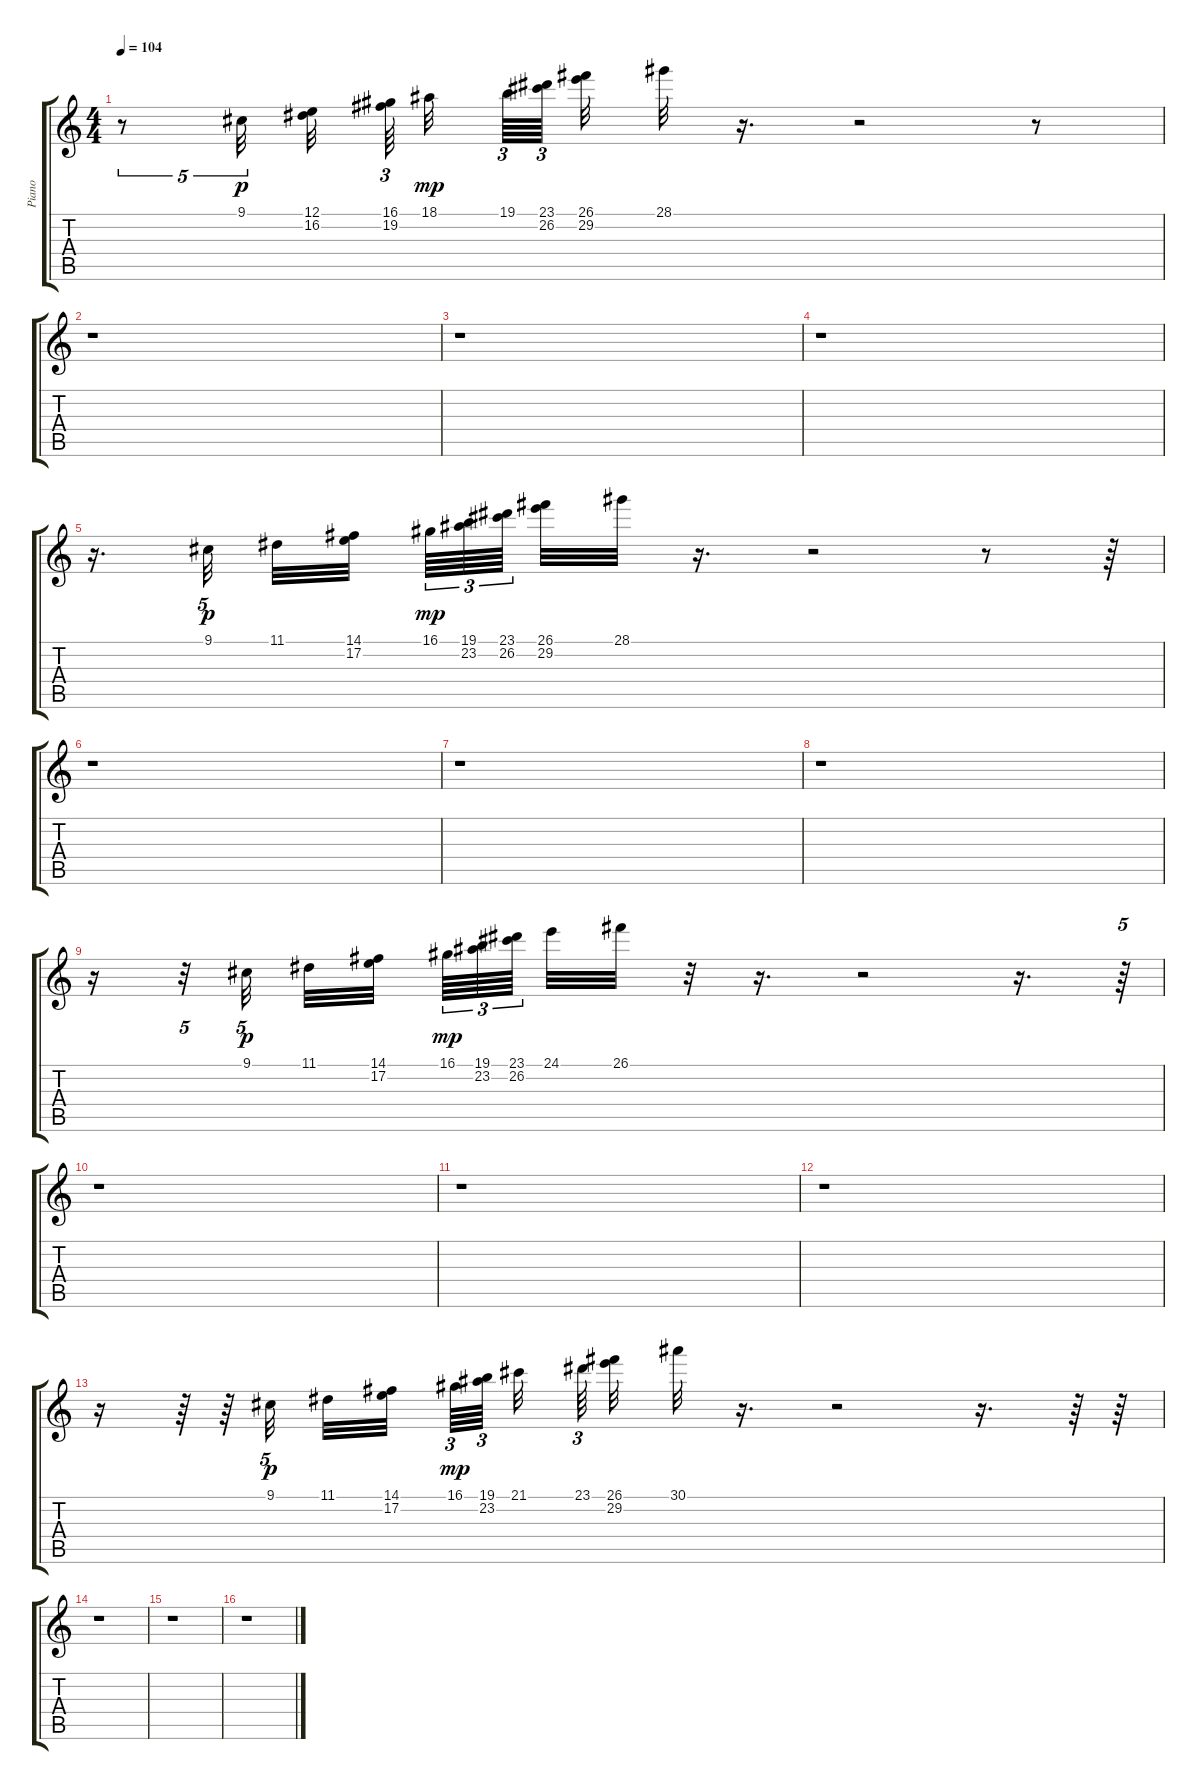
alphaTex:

\track ("Piano" "Piano") {instrument brightacousticpiano}
\staff {score tabs}
\tuning (E4 B3 G3 D3 A2 E2) {hide}
\ts (4 4)
\tempo 104
\clef g2
\ks c
r.8{tu (5 4) dy mp} 9.1.32{tu (5 4) dy p} (12.1 16.2).32 (16.1 19.2).64{tu (3 2)} 18.1.32{dy mp} 19.1.64{tu (3 2)} (23.1 26.2).64{tu (3 2)} (26.1 29.2).32 28.1.32 r.16{d} r.2 r.8 |
r.1 |
r.1 |
r.1 |
r.16{d} 9.1.32{tu (5 4) dy p} 11.1.32 (14.1 17.2).32 16.1.64{tu (3 2) dy mp} (19.1 23.2).64{tu (3 2)} (23.1 26.2).64{tu (3 2)} (26.1 29.2).32 28.1.32 r.16{d} r.2 r.8 r.64 |
r.1 |
r.1 |
r.1 |
r.16 r.32{tu (5 4)} 9.1.32{tu (5 4) dy p} 11.1.32 (14.1 17.2).32 16.1.64{tu (3 2) dy mp} (19.1 23.2).64{tu (3 2)} (23.1 26.2).64{tu (3 2)} 24.1.32 26.1.32 r.32 r.16{d} r.2 r.16{d} r.64{tu (5 4)} |
r.1 |
r.1 |
r.1 |
r.16 r.64 r.64 9.1.32{tu (5 4) dy p} 11.1.32 (14.1 17.2).32 16.1.64{tu (3 2) dy mp} (19.1 23.2).64{tu (3 2)} 21.1.32 23.1.64{tu (3 2)} (26.1 29.2).32 30.1.32 r.16{d} r.2 r.16{d} r.64 r.64 |
r.1 |
r.1 |
r.1
